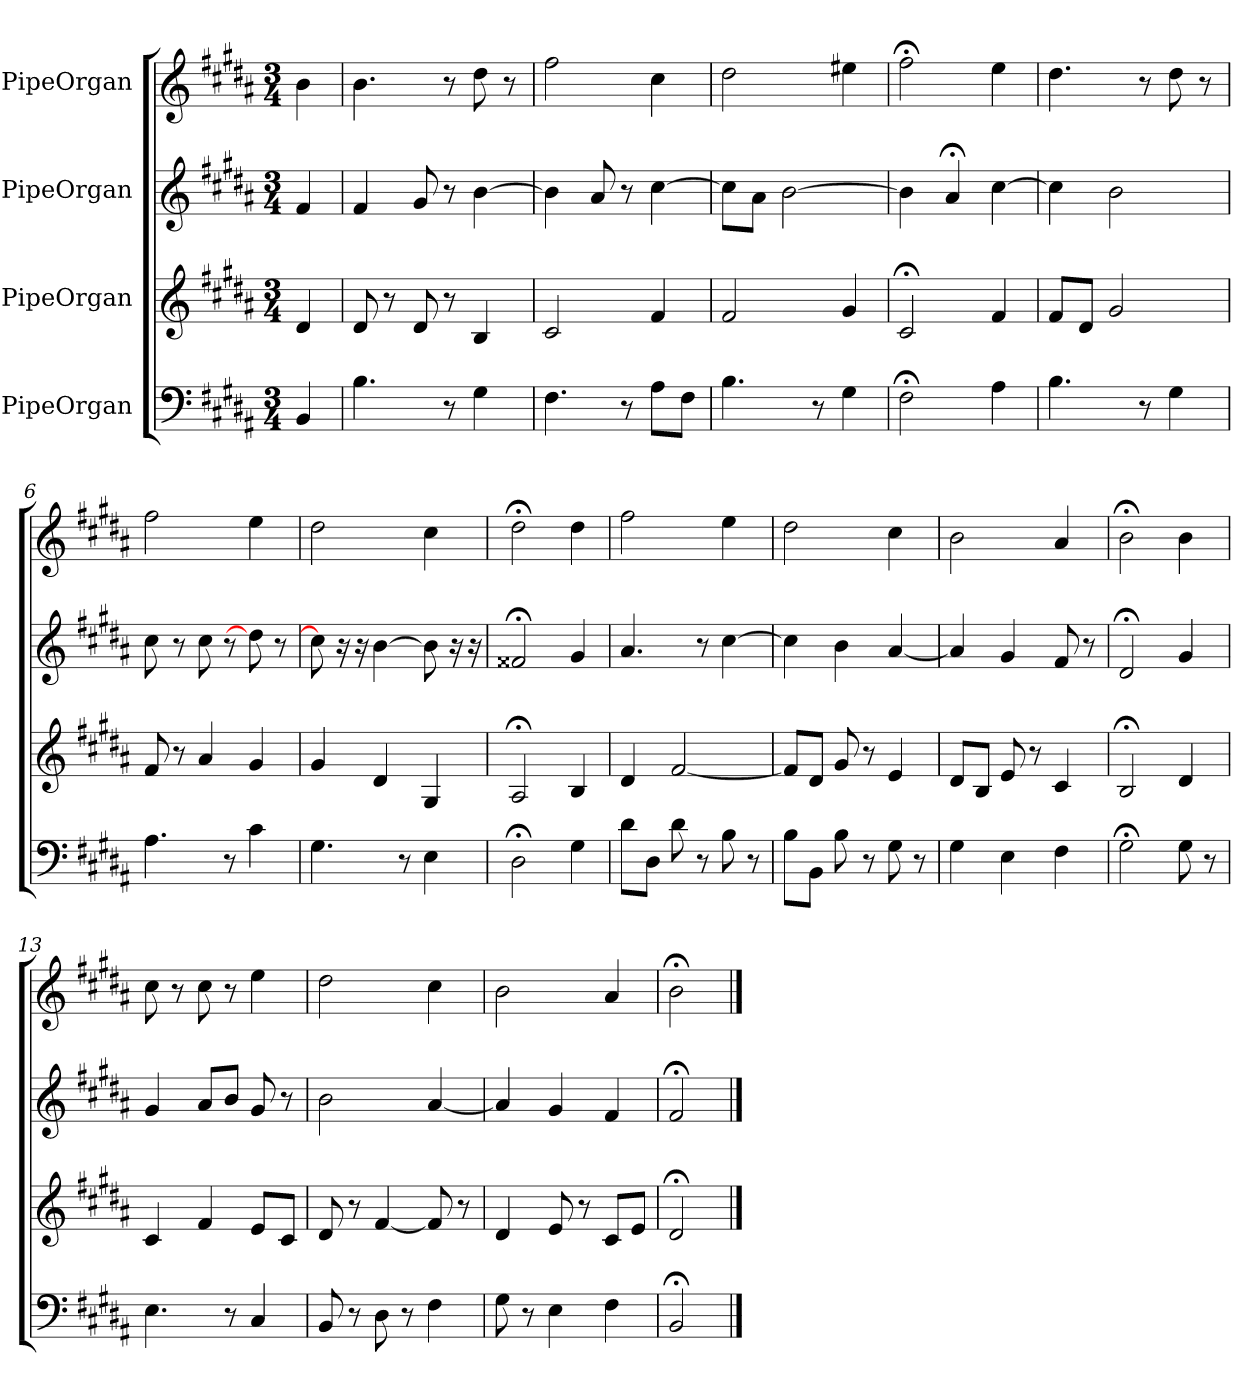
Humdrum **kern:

**kern	**kern	**kern	**kern
*part4	*part3	*part2	*part1
*staff4	*staff3	*staff2	*staff1
*I"PipeOrgan	*I"PipeOrgan	*I"PipeOrgan	*I"PipeOrgan
*k[f#c#g#d#a#]	*k[f#c#g#d#a#]	*k[f#c#g#d#a#]	*k[f#c#g#d#a#]
*B:	*B:	*B:	*B:
*M3/4	*M3/4	*M3/4	*M3/4
*MM60	*MM60	*MM60	*MM60
=	=	=	=
4BB	4d#	4f#	4b
=1	=1	=1	=1
4.B	8d#	4f#	4.b
.	8r	.	.
.	8d#	8g#	.
8r	8r	8r	8r
4G#	4B	[4b	8dd#
.	.	.	8r
=2	=2	=2	=2
4.F#	2c#	4b]	2ff#
.	.	8a#	.
8r	.	8r	.
8A#L	4f#	[4cc#	4cc#
8F#J	.	.	.
=3	=3	=3	=3
4.B	2f#	8cc#L]	2dd#
.	.	8a#J	.
.	.	[2b	.
8r	.	.	.
4G#	4g#	.	4ee#X
=4	=4	=4	=4
2F#;<	2c#;<	4b]	2ff#;<
.	.	4a#;<	.
4A#	4f#	[4cc#	4ee
=5	=5	=5	=5
4.B	8f#L	4cc#]	4.dd#
.	8d#J	.	.
.	2g#	2b	.
8r	.	.	8r
4G#	.	.	8dd#
.	.	.	8r
=6	=6	=6	=6
4.A#	8f#	8cc#	2ff#
.	8r	8r	.
.	4a#	8cc#	.
8r	.	8r	.
4c#	4g#	8dd#]	4ee
.	.	8r	.
=7	=7	=7	=7
4.G#	4g#	8cc#]	2dd#
.	.	16r	.
.	.	16r	.
.	4d#	[4b	.
8r	.	.	.
4E	4G#	8b]	4cc#
.	.	16r	.
.	.	16r	.
=8	=8	=8	=8
2D#;<	2A#;<	2f##X;<	2dd#;<
4G#	4B	4g#	4dd#
=9	=9	=9	=9
8d#L	4d#	4.a#	2ff#
8D#J	.	.	.
8d#	[2f#	.	.
8r	.	8r	.
8B	.	[4cc#	4ee
8r	.	.	.
=10	=10	=10	=10
8BL	8f#L]	4cc#]	2dd#
8BBJ	8d#J	.	.
8B	8g#	4b	.
8r	8r	.	.
8G#	4e	[4a#	4cc#
8r	.	.	.
=11	=11	=11	=11
4G#	8d#L	4a#]	2b
.	8BJ	.	.
4E	8e	4g#	.
.	8r	.	.
4F#	4c#	8f#	4a#
.	.	8r	.
=12	=12	=12	=12
2G#;<	2B;<	2d#;<	2b;<
8G#	4d#	4g#	4b
8r	.	.	.
=13	=13	=13	=13
4.E	4c#	4g#	8cc#
.	.	.	8r
.	4f#	8a#L	8cc#
8r	.	8bJ	8r
4C#	8eL	8g#	4ee
.	8c#J	8r	.
=14	=14	=14	=14
8BB	8d#	2b	2dd#
8r	8r	.	.
8D#	[4f#	.	.
8r	.	.	.
4F#	8f#]	[4a#	4cc#
.	8r	.	.
=15	=15	=15	=15
8G#	4d#	4a#]	2b
8r	.	.	.
4E	8e	4g#	.
.	8r	.	.
4F#	8c#L	4f#	4a#
.	8eJ	.	.
=16	=16	=16	=16
2BB;<	2d#;<	2f#;<	2b;<
==	==	==	==
*-	*-	*-	*-
